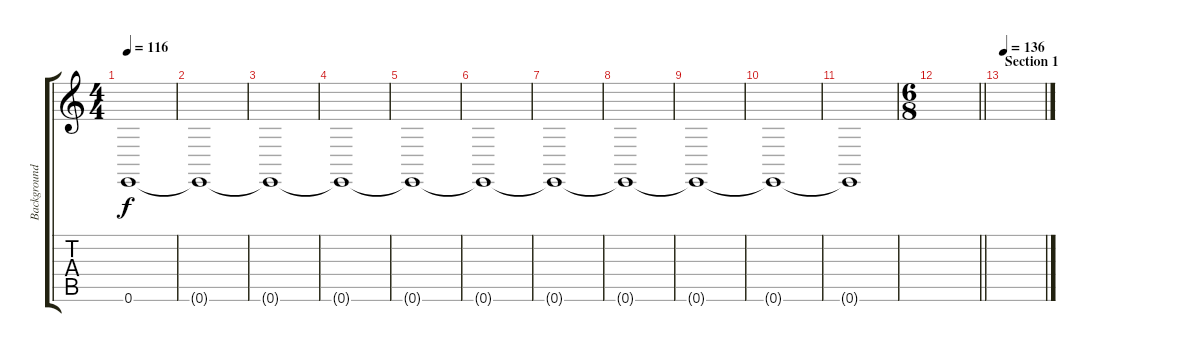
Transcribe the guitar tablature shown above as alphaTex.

\track ("Background" "Background") {instrument pad4choir}
\staff {score tabs}
\tuning (E4 B3 G3 D3 A2 E2) {hide}
\ts (4 4)
\tempo 116
\clef g2
\ks c
0.6{t}.1{dy f} |
0.6{t}.1 |
0.6{t}.1 |
0.6{t}.1 |
0.6{t}.1 |
0.6{t}.1 |
0.6{t}.1 |
0.6{t}.1 |
0.6{t}.1 |
0.6{t}.1 |
0.6{t}.1 |
\ts (6 8)
\barLineRight lightlight
|
\section ("" "Section 1")
\tempo 136
